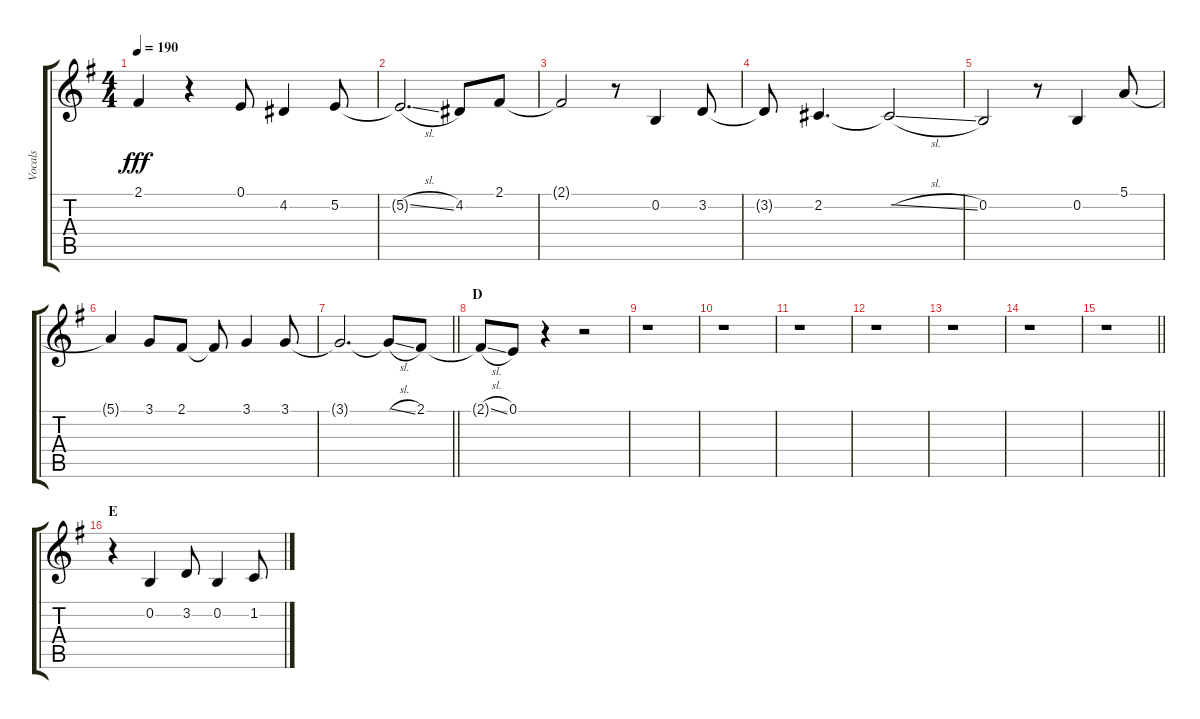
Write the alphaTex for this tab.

\track ("Vocals" "Vocals") {instrument voiceoohs}
\staff {score tabs}
\tuning (E4 B3 G3 D3 A2 E2) {hide}
\ts (4 4)
\tempo 190
\clef g2
\ks g
2.1{t}.4{dy fff} r.4 0.1.8 4.2.4 5.2.8 |
5.2{sl t}.2{d} 4.2.8 2.1.8 |
2.1{t}.2 r.8 0.2.4 3.2.8 |
3.2{t}.8 2.2.4{d} 2.2{sl t}.2 |
0.2.2 r.8 0.2.4 5.1.8 |
5.1{t}.4 3.1.8 2.1.8 2.1{t}.8 3.1.4 3.1.8 |
\barLineRight lightlight
3.1{t}.2{d} 3.1{sl t}.8 2.1.8 |
\section ("" "D")
2.1{sl t}.8 0.1.8 r.4 r.2 |
r.1 |
r.1 |
r.1 |
r.1 |
r.1 |
r.1 |
\barLineRight lightlight
r.1 |
\section ("" "E")
r.4 0.2.4 3.2.8 0.2.4 1.2.8
